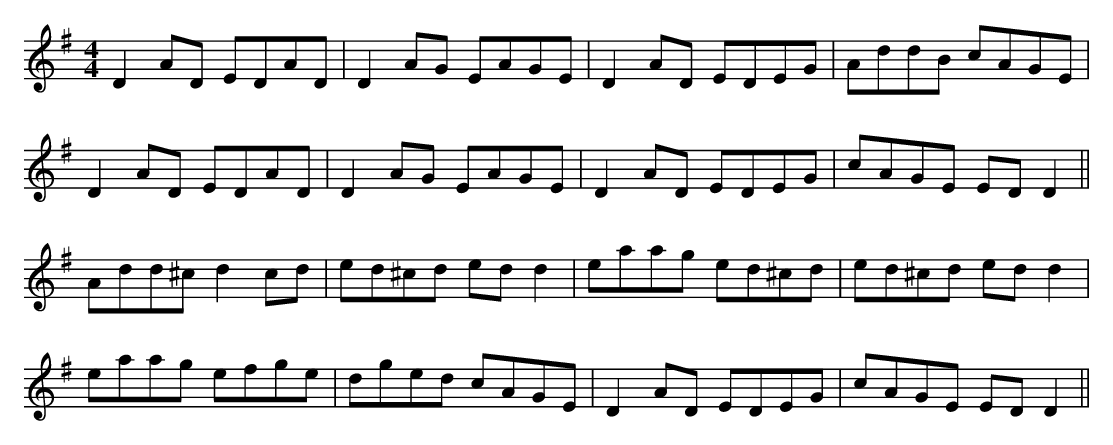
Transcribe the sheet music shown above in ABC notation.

X:1
M:4/4
K:Dmix
D2 AD EDAD|D2 AG EAGE|D2 AD EDEG|AddB cAGE|
D2 AD EDAD|D2 AG EAGE|D2 AD EDEG|cAGE ED D2||
Add^c d2 cd|ed^cd ed d2|eaag ed^cd|ed^cd ed d2|
eaag efge|dged cAGE|D2 AD EDEG|cAGE ED D2||
